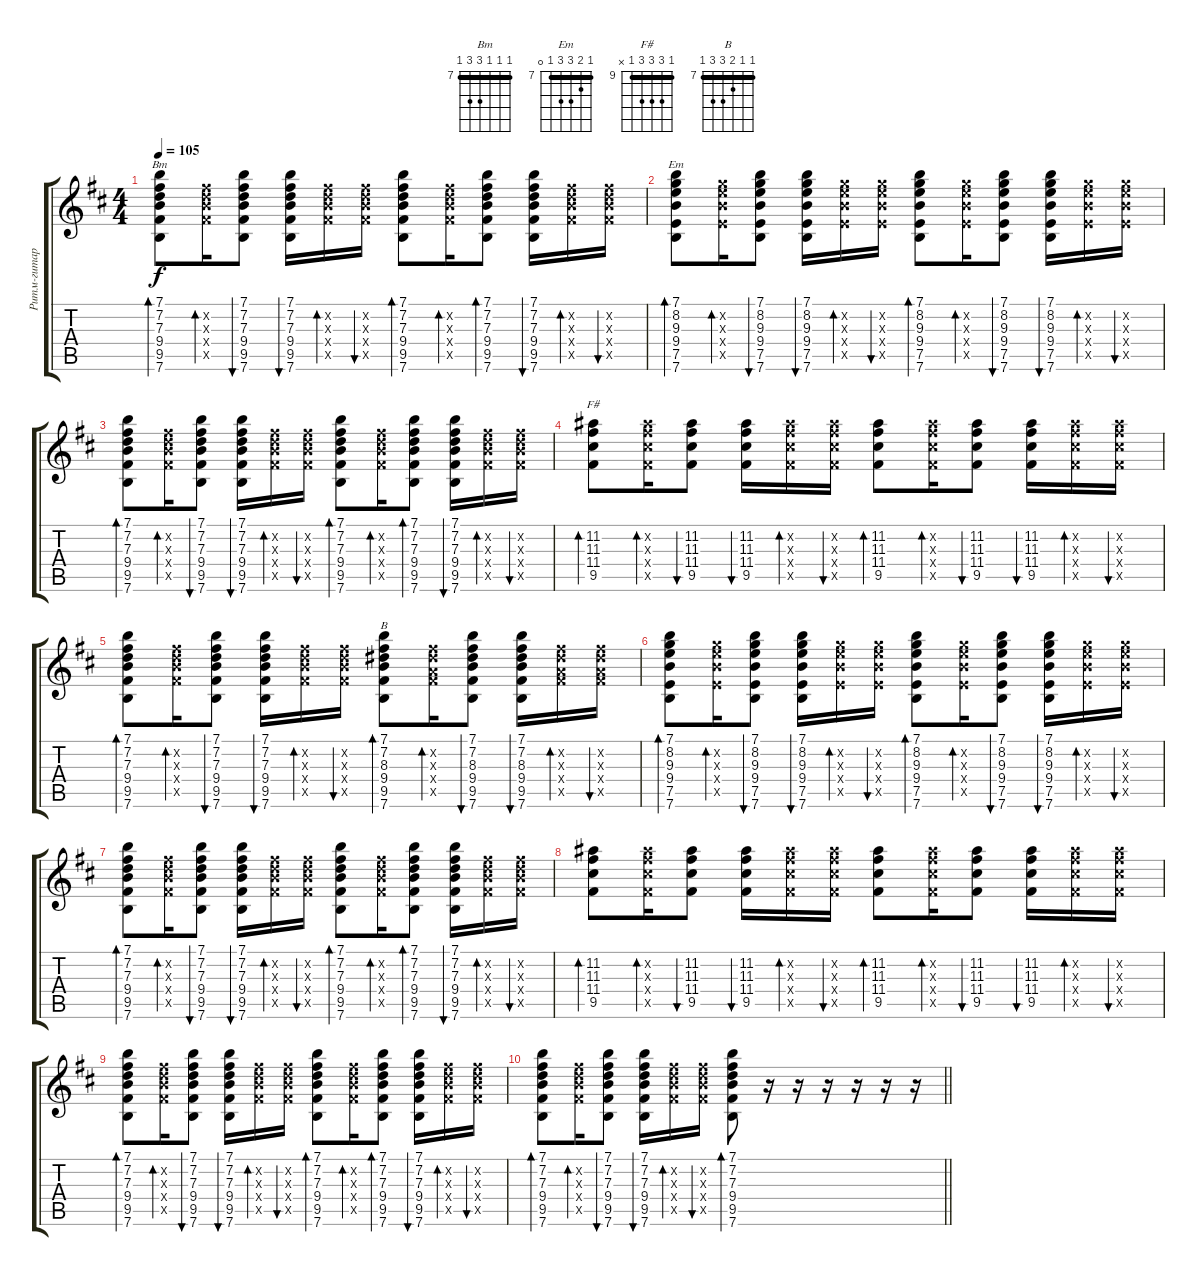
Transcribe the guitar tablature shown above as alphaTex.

\track ("Ритм-гитара" "Ритм-гитар") {instrument acousticguitarsteel}
\staff {score tabs}
\tuning (E4 B3 G3 D3 A2 E2) {hide}
\chord ("Bm" 7 7 7 9 9 7) {firstfret 7 barre 7}
\chord ("Em" 7 8 9 9 7 0) {firstfret 7 barre 7}
\chord ("F#" 9 11 11 11 9 x) {firstfret 9 barre 9}
\chord ("B" 7 7 8 9 9 7) {firstfret 7 barre 7}
\ts (4 4)
\tempo 105
\clef g2
\ks bminor
(7.1 7.2 7.3 9.4 9.5 7.6).8{bd 30 ch "Bm" dy f} (7.2{x} 7.3{x} 9.4{x} 9.5{x}).16{bd 30} (7.1 7.2 7.3 9.4 9.5 7.6).8{bu 30} (7.1 7.2 7.3 9.4 9.5 7.6).16{bu 30} (7.2{x} 7.3{x} 9.4{x} 9.5{x}).16{bd 30} (7.2{x} 7.3{x} 9.4{x} 9.5{x}).16{bu 30} (7.1 7.2 7.3 9.4 9.5 7.6).8{bd 30} (7.2{x} 7.3{x} 9.4{x} 9.5{x}).16{bd 30} (7.1 7.2 7.3 9.4 9.5 7.6).8{bd 30} (7.1 7.2 7.3 9.4 9.5 7.6).16{bu 30} (7.2{x} 7.3{x} 9.4{x} 9.5{x}).16{bd 30} (7.2{x} 7.3{x} 9.4{x} 9.5{x}).16{bu 30} |
(7.1 8.2 9.3 9.4 7.5 7.6).8{bd 30 ch "Em"} (8.2{x} 9.3{x} 9.4{x} 7.5{x}).16{bd 30} (7.1 8.2 9.3 9.4 7.5 7.6).8{bu 30} (7.1 8.2 9.3 9.4 7.5 7.6).16{bu 30} (8.2{x} 9.3{x} 9.4{x} 7.5{x}).16{bd 30} (8.2{x} 9.3{x} 9.4{x} 7.5{x}).16{bu 30} (7.1 8.2 9.3 9.4 7.5 7.6).8{bd 30} (8.2{x} 9.3{x} 9.4{x} 7.5{x}).16{bd 30} (7.1 8.2 9.3 9.4 7.5 7.6).8{bu 30} (7.1 8.2 9.3 9.4 7.5 7.6).16{bu 30} (8.2{x} 9.3{x} 9.4{x} 7.5{x}).16{bd 30} (8.2{x} 9.3{x} 9.4{x} 7.5{x}).16{bu 30} |
(7.1 7.2 7.3 9.4 9.5 7.6).8{bd 30} (7.2{x} 7.3{x} 9.4{x} 9.5{x}).16{bd 30} (7.1 7.2 7.3 9.4 9.5 7.6).8{bu 30} (7.1 7.2 7.3 9.4 9.5 7.6).16{bu 30} (7.2{x} 7.3{x} 9.4{x} 9.5{x}).16{bd 30} (7.2{x} 7.3{x} 9.4{x} 9.5{x}).16{bu 30} (7.1 7.2 7.3 9.4 9.5 7.6).8{bd 30} (7.2{x} 7.3{x} 9.4{x} 9.5{x}).16{bd 30} (7.1 7.2 7.3 9.4 9.5 7.6).8{bd 30} (7.1 7.2 7.3 9.4 9.5 7.6).16{bu 30} (7.2{x} 7.3{x} 9.4{x} 9.5{x}).16{bd 30} (7.2{x} 7.3{x} 9.4{x} 9.5{x}).16{bu 30} |
(11.2 11.3 11.4 9.5).8{bd 30 ch "F#"} (11.2{x} 11.3{x} 11.4{x} 9.5{x}).16{bd 30} (11.2 11.3 11.4 9.5).8{bu 30} (11.2 11.3 11.4 9.5).16{bu 30} (11.2{x} 11.3{x} 11.4{x} 9.5{x}).16{bd 30} (11.2{x} 11.3{x} 11.4{x} 9.5{x}).16{bu 30} (11.2 11.3 11.4 9.5).8{bd 30} (11.2{x} 11.3{x} 11.4{x} 9.5{x}).16{bd 30} (11.2 11.3 11.4 9.5).8{bu 30} (11.2 11.3 11.4 9.5).16{bu 30} (11.2{x} 11.3{x} 11.4{x} 9.5{x}).16{bd 30} (11.2{x} 11.3{x} 11.4{x} 9.5{x}).16{bu 30} |
(7.1 7.2 7.3 9.4 9.5 7.6).8{bd 30} (7.2{x} 7.3{x} 9.4{x} 9.5{x}).16{bd 30} (7.1 7.2 7.3 9.4 9.5 7.6).8{bu 30} (7.1 7.2 7.3 9.4 9.5 7.6).16{bu 30} (7.2{x} 7.3{x} 9.4{x} 9.5{x}).16{bd 30} (7.2{x} 7.3{x} 9.4{x} 9.5{x}).16{bu 30} (7.1 7.2 8.3 9.4 9.5 7.6).8{bd 30 ch "B"} (7.2{x} 8.3{x} 7.4{x} 9.5{x}).16{bd 30} (7.1 7.2 8.3 9.4 9.5 7.6).8{bu 30} (7.1 7.2 8.3 9.4 9.5 7.6).16{bu 30} (7.2{x} 8.3{x} 7.4{x} 9.5{x}).16{bd 30} (7.2{x} 8.3{x} 7.4{x} 9.5{x}).16{bu 30} |
(7.1 8.2 9.3 9.4 7.5 7.6).8{bd 30} (8.2{x} 9.3{x} 9.4{x} 7.5{x}).16{bd 30} (7.1 8.2 9.3 9.4 7.5 7.6).8{bu 30} (7.1 8.2 9.3 9.4 7.5 7.6).16{bu 30} (8.2{x} 9.3{x} 9.4{x} 7.5{x}).16{bd 30} (8.2{x} 9.3{x} 9.4{x} 7.5{x}).16{bu 30} (7.1 8.2 9.3 9.4 7.5 7.6).8{bd 30} (8.2{x} 9.3{x} 9.4{x} 7.5{x}).16{bd 30} (7.1 8.2 9.3 9.4 7.5 7.6).8{bu 30} (7.1 8.2 9.3 9.4 7.5 7.6).16{bu 30} (8.2{x} 9.3{x} 9.4{x} 7.5{x}).16{bd 30} (8.2{x} 9.3{x} 9.4{x} 7.5{x}).16{bu 30} |
(7.1 7.2 7.3 9.4 9.5 7.6).8{bd 30} (7.2{x} 7.3{x} 9.4{x} 9.5{x}).16{bd 30} (7.1 7.2 7.3 9.4 9.5 7.6).8{bu 30} (7.1 7.2 7.3 9.4 9.5 7.6).16{bu 30} (7.2{x} 7.3{x} 9.4{x} 9.5{x}).16{bd 30} (7.2{x} 7.3{x} 9.4{x} 9.5{x}).16{bu 30} (7.1 7.2 7.3 9.4 9.5 7.6).8{bd 30} (7.2{x} 7.3{x} 9.4{x} 9.5{x}).16{bd 30} (7.1 7.2 7.3 9.4 9.5 7.6).8{bd 30} (7.1 7.2 7.3 9.4 9.5 7.6).16{bu 30} (7.2{x} 7.3{x} 9.4{x} 9.5{x}).16{bd 30} (7.2{x} 7.3{x} 9.4{x} 9.5{x}).16{bu 30} |
(11.2 11.3 11.4 9.5).8{bd 30} (11.2{x} 11.3{x} 11.4{x} 9.5{x}).16{bd 30} (11.2 11.3 11.4 9.5).8{bu 30} (11.2 11.3 11.4 9.5).16{bu 30} (11.2{x} 11.3{x} 11.4{x} 9.5{x}).16{bd 30} (11.2{x} 11.3{x} 11.4{x} 9.5{x}).16{bu 30} (11.2 11.3 11.4 9.5).8{bd 30} (11.2{x} 11.3{x} 11.4{x} 9.5{x}).16{bd 30} (11.2 11.3 11.4 9.5).8{bu 30} (11.2 11.3 11.4 9.5).16{bu 30} (11.2{x} 11.3{x} 11.4{x} 9.5{x}).16{bd 30} (11.2{x} 11.3{x} 11.4{x} 9.5{x}).16{bu 30} |
(7.1 7.2 7.3 9.4 9.5 7.6).8{bd 30} (7.2{x} 7.3{x} 9.4{x} 9.5{x}).16{bd 30} (7.1 7.2 7.3 9.4 9.5 7.6).8{bu 30} (7.1 7.2 7.3 9.4 9.5 7.6).16{bu 30} (7.2{x} 7.3{x} 9.4{x} 9.5{x}).16{bd 30} (7.2{x} 7.3{x} 9.4{x} 9.5{x}).16{bu 30} (7.1 7.2 7.3 9.4 9.5 7.6).8{bd 30} (7.2{x} 7.3{x} 9.4{x} 9.5{x}).16{bd 30} (7.1 7.2 7.3 9.4 9.5 7.6).8{bd 30} (7.1 7.2 7.3 9.4 9.5 7.6).16{bu 30} (7.2{x} 7.3{x} 9.4{x} 9.5{x}).16{bd 30} (7.2{x} 7.3{x} 9.4{x} 9.5{x}).16{bu 30} |
\barLineRight lightlight
(7.1 7.2 7.3 9.4 9.5 7.6).8{bd 30} (7.2{x} 7.3{x} 9.4{x} 9.5{x}).16{bd 30} (7.1 7.2 7.3 9.4 9.5 7.6).8{bu 30} (7.1 7.2 7.3 9.4 9.5 7.6).16{bu 30} (7.2{x} 7.3{x} 9.4{x} 9.5{x}).16{bd 30} (7.2{x} 7.3{x} 9.4{x} 9.5{x}).16{bu 30} (7.1 7.2 7.3 9.4 9.5 7.6).8{bd 30} r.16 r.16 r.16 r.16 r.16 r.16
